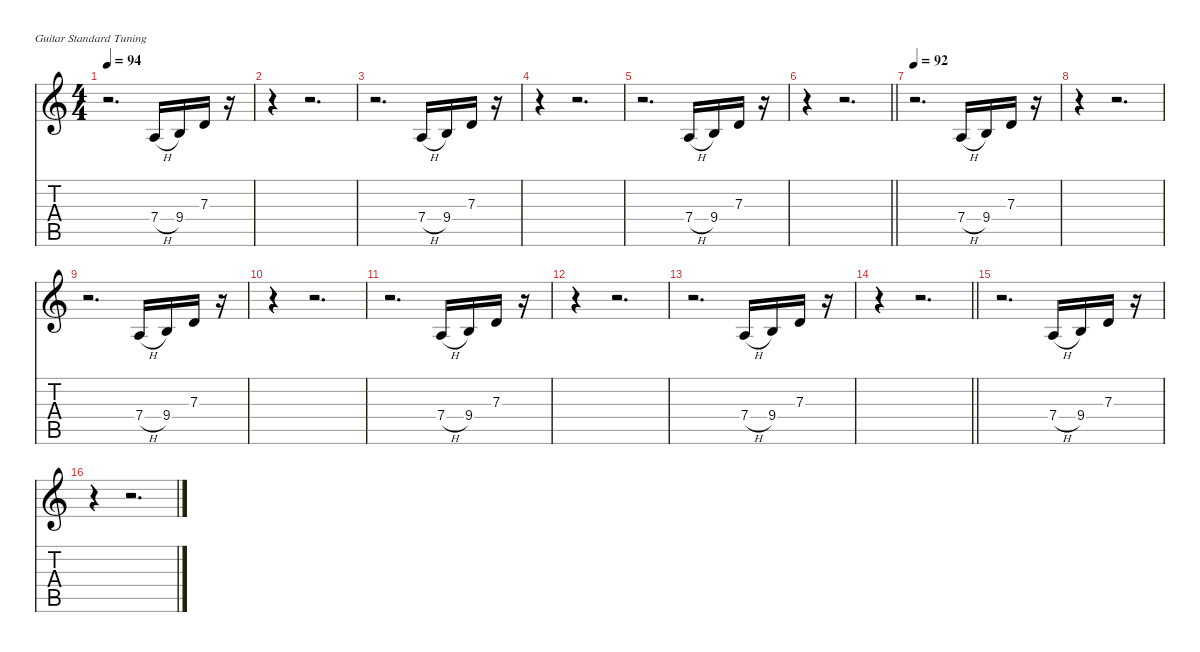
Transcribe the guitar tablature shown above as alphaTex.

\defaultSystemsLayout 4
\hideDynamics
\bracketExtendMode nobrackets
\singleTrackTrackNamePolicy hidden
\multiTrackTrackNamePolicy hidden
\firstSystemTrackNameMode fullname
\firstSystemTrackNameOrientation horizontal
\otherSystemsTrackNameOrientation horizontal
\track ("Other sounds" "fl.") {defaultSystemsLayout 8 instrument ocarina}
\staff {score tabs}
\tuning (E4 B3 G3 D3 A2 E2)
\ts (4 4)
\tempo 94
\clef g2
\ks c
r.2{d dy f beam Down} 7.4{h}.16{beam Up} 9.4.16{beam Up} 7.3.16{beam Up} r.16{beam Up} |
r.4{beam Down} r.2{d beam Down} |
r.2{d beam Down} 7.4{h}.16{beam Up} 9.4.16{beam Up} 7.3.16{beam Up} r.16{beam Up} |
r.4{beam Down} r.2{d beam Down} |
r.2{d beam Down} 7.4{h}.16{beam Up} 9.4.16{beam Up} 7.3.16{beam Up} r.16{beam Up} |
\barLineRight lightlight
r.4{beam Down} r.2{d beam Down} |
\tempo 92
r.2{d beam Down} 7.4{h}.16{beam Up} 9.4.16{beam Up} 7.3.16{beam Up} r.16{beam Up} |
r.4{beam Down} r.2{d beam Down} |
r.2{d beam Down} 7.4{h}.16{beam Up} 9.4.16{beam Up} 7.3.16{beam Up} r.16{beam Up} |
r.4{beam Down} r.2{d beam Down} |
r.2{d beam Down} 7.4{h}.16{beam Up} 9.4.16{beam Up} 7.3.16{beam Up} r.16{beam Up} |
r.4{beam Down} r.2{d beam Down} |
r.2{d beam Down} 7.4{h}.16{beam Up} 9.4.16{beam Up} 7.3.16{beam Up} r.16{beam Up} |
\barLineRight lightlight
r.4{beam Down} r.2{d beam Down} |
r.2{d beam Down} 7.4{h}.16{beam Up} 9.4.16{beam Up} 7.3.16{beam Up} r.16{beam Up} |
r.4{beam Down} r.2{d beam Down}
